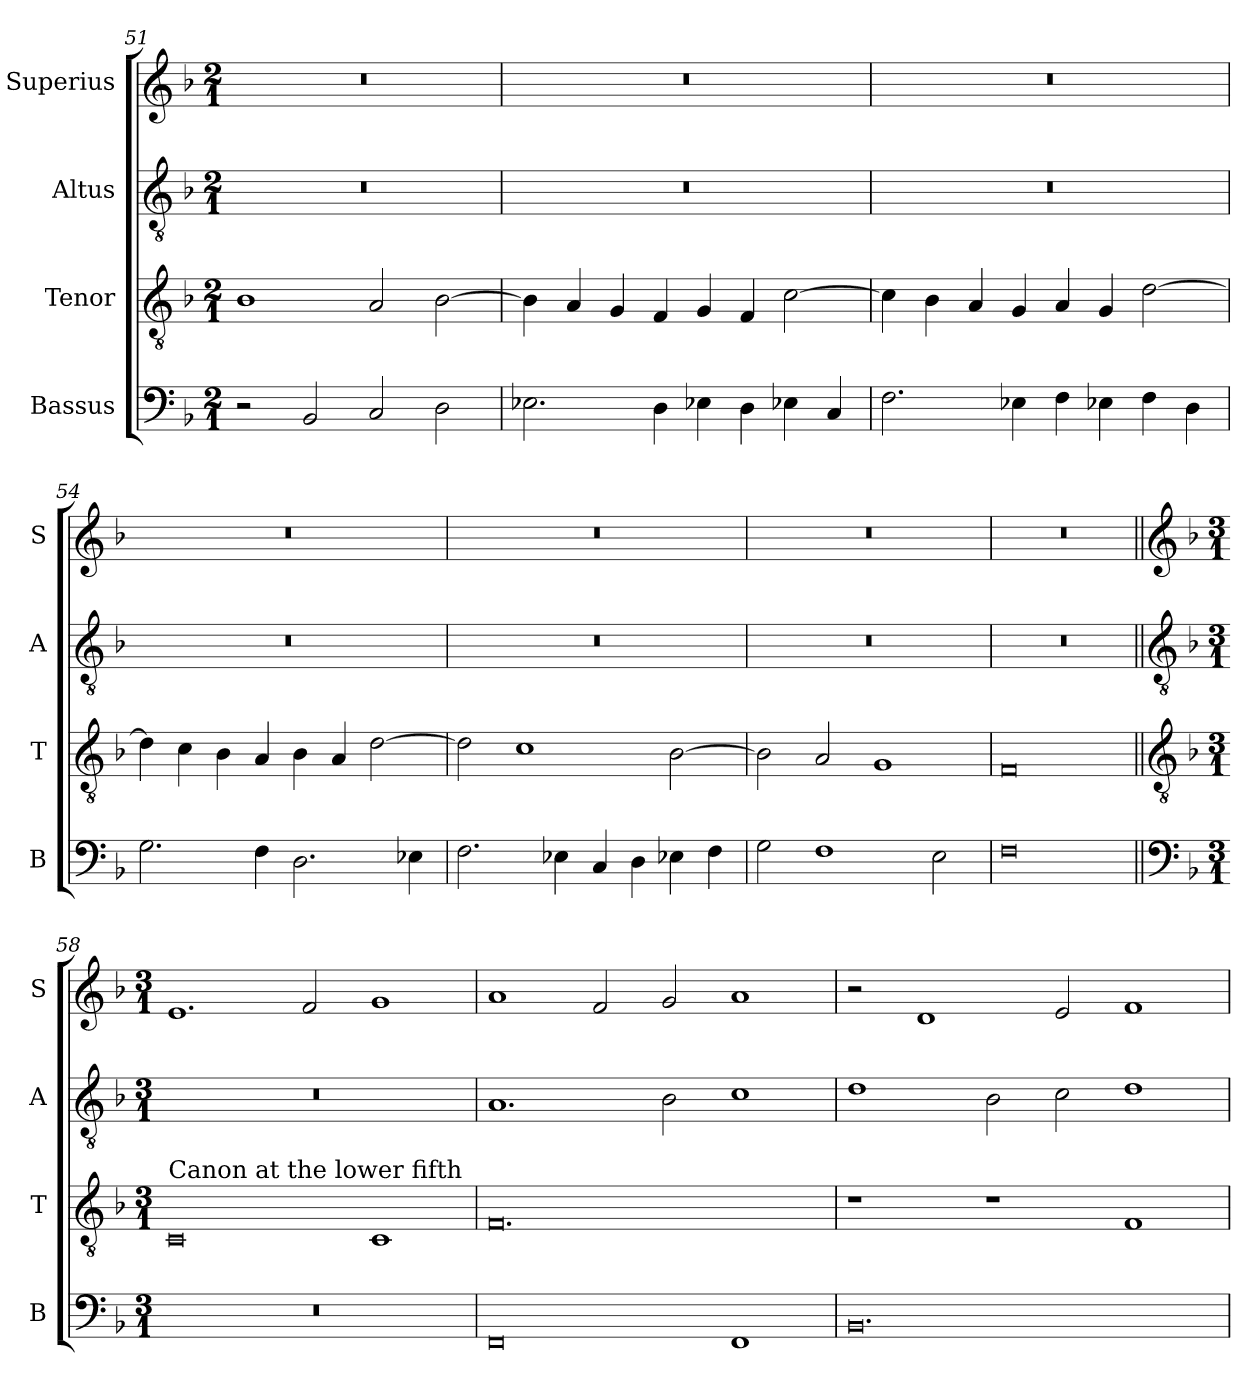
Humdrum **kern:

**kern	**kern	**kern	**kern
*part4	*part3	*part2	*part1
*staff4	*staff3	*staff2	*staff1
*I"Bassus	*I"Tenor	*I"Altus	*I"Superius
*I'B	*I'T	*I'A	*I'S
*clefF4	*clefGv2	*clefGv2	*clefG2
*k[b-]	*k[b-]	*k[b-]	*k[b-]
*M2/1	*M2/1	*M2/1	*M2/1
=51	=51	=51	=51
2r	1B-	0r	0r
2BB-/	.	.	.
2C/	2A/	.	.
2D\	[2B-\	.	.
=52	=52	=52	=52
2.E-X\	4B-\]	0r	0r
.	4A/	.	.
.	4G/	.	.
4D\	4F/	.	.
4E-X\	4G/	.	.
4D\	4F/	.	.
4E-X\	[2c\	.	.
4C/	.	.	.
=53	=53	=53	=53
2.F\	4c\]	0r	0r
.	4B-\	.	.
.	4A/	.	.
4E-X\	4G/	.	.
4F\	4A/	.	.
4E-X\	4G/	.	.
4F\	[2d\	.	.
4D\	.	.	.
=54	=54	=54	=54
2.G\	4d\]	0r	0r
.	4c\	.	.
.	4B-\	.	.
4F\	4A/	.	.
2.D\	4B-\	.	.
.	4A/	.	.
.	[2d\	.	.
4E-X\	.	.	.
=55	=55	=55	=55
2.F\	2d\]	0r	0r
.	1c	.	.
4E-X\	.	.	.
4C/	.	.	.
4D\	.	.	.
4E-X\	[2B-\	.	.
4F\	.	.	.
=56	=56	=56	=56
2G\	2B-\]	0r	0r
1F	2A/	.	.
.	1G	.	.
2E\	.	.	.
=57	=57	=57	=57
0F	0F	0r	0r
!!LO:LB:g=z
=58||	=58||	=58||	=58||
*clefF4	*clefGv2	*clefGv2	*clefG2
*k[b-]	*k[b-]	*k[b-]	*k[b-]
*M3/1	*M3/1	*M3/1	*M3/1
!	!LO:TX:a:t=Canon at the lower fifth	!	!
0.r	0C	0.r	1.e
.	.	.	2f/
.	1C	.	1g
=59	=59	=59	=59
0FF	0.F	1.A	1a
.	.	.	2f/
.	.	2B-\	2g/
1FF	.	1c	1a
=60	=60	=60	=60
0.BB-	1r	1d	2r
.	.	.	1d
.	1r	2B-\	.
.	.	2c\	2e/
.	1F	1d	1f
=	=	=	=
*-	*-	*-	*-
